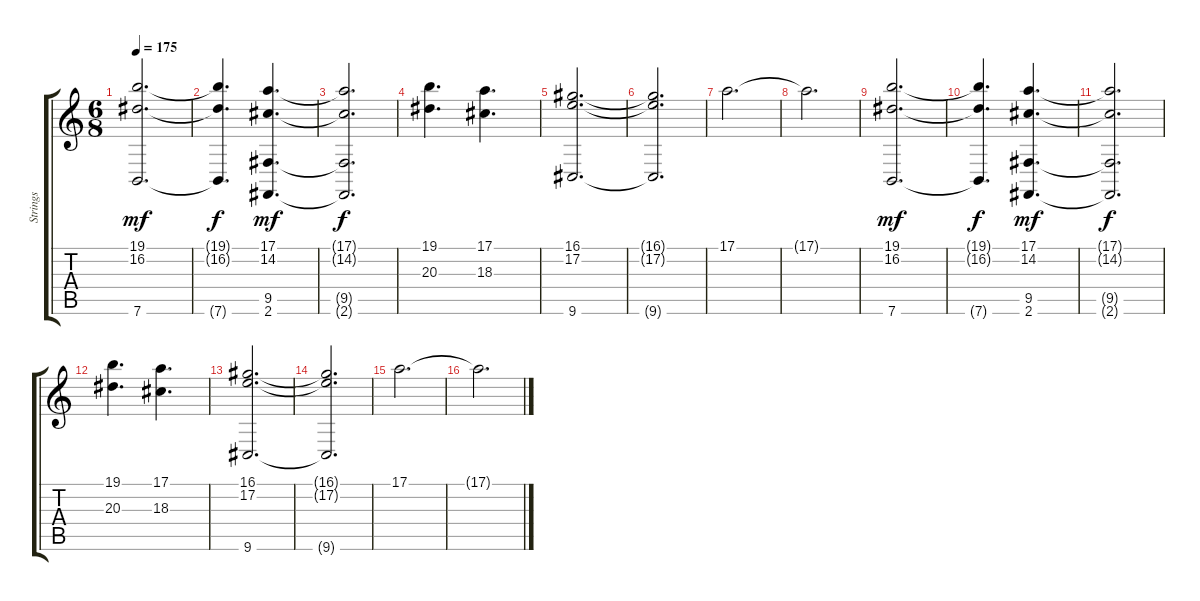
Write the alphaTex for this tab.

\track ("Strings" "Strings") {instrument stringensemble1}
\staff {score tabs}
\tuning (E4 B3 G3 D3 A2 E2) {hide}
\ts (6 8)
\tempo 175
\clef g2
\ks c
(19.1 16.2 7.6).2{d dy mf} |
(19.1{t} 16.2{t} 7.6{t}).4{d dy f} (17.1 14.2 9.5 2.6).4{d dy mf} |
(17.1{t} 14.2{t} 9.5{t} 2.6{t}).2{d dy f} |
(19.1 20.3).4{d} (17.1 18.3).4{d} |
(16.1 17.2 9.6).2{d} |
(16.1{t} 17.2{t} 9.6{t}).2{d} |
17.1.2{d} |
17.1{t}.2{d} |
(19.1 16.2 7.6).2{d dy mf} |
(19.1{t} 16.2{t} 7.6{t}).4{d dy f} (17.1 14.2 9.5 2.6).4{d dy mf} |
(17.1{t} 14.2{t} 9.5{t} 2.6{t}).2{d dy f} |
(19.1 20.3).4{d} (17.1 18.3).4{d} |
(16.1 17.2 9.6).2{d} |
(16.1{t} 17.2{t} 9.6{t}).2{d} |
17.1.2{d} |
17.1{t}.2{d}
